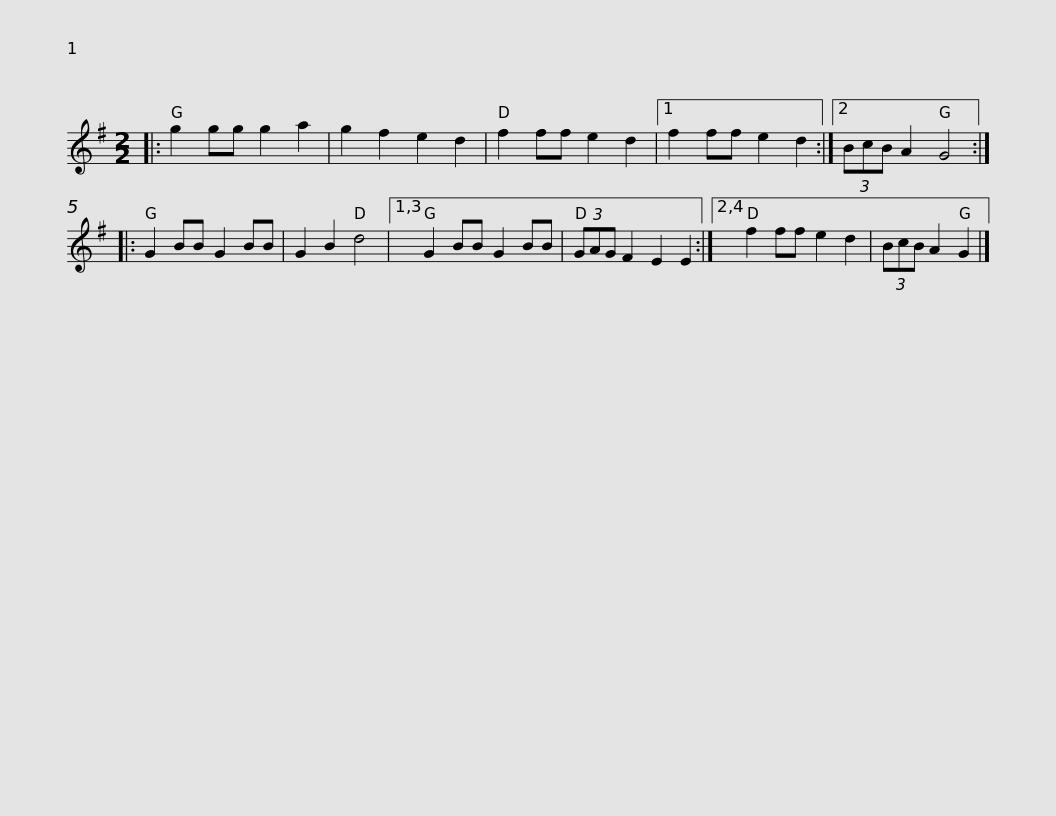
X:1
L:1/8
M:2/2
I:linebreak $
K:G
V:1 treble
V:1
|: g2 gg g2 a2 | g2 f2 e2 d2 | f2 ff e2 d2 |1 f2 ff e2 d2 :|2 (3BcB A2 G4 :: %5
 G2 BB G2 BB | G2 B2 d4 |1,3 G2 BB G2 BB |$ (3GAG F2 E2 E2 :|2,4 f2 ff e2 d2 | %10
 (3BcB A2 G2 |] %11
